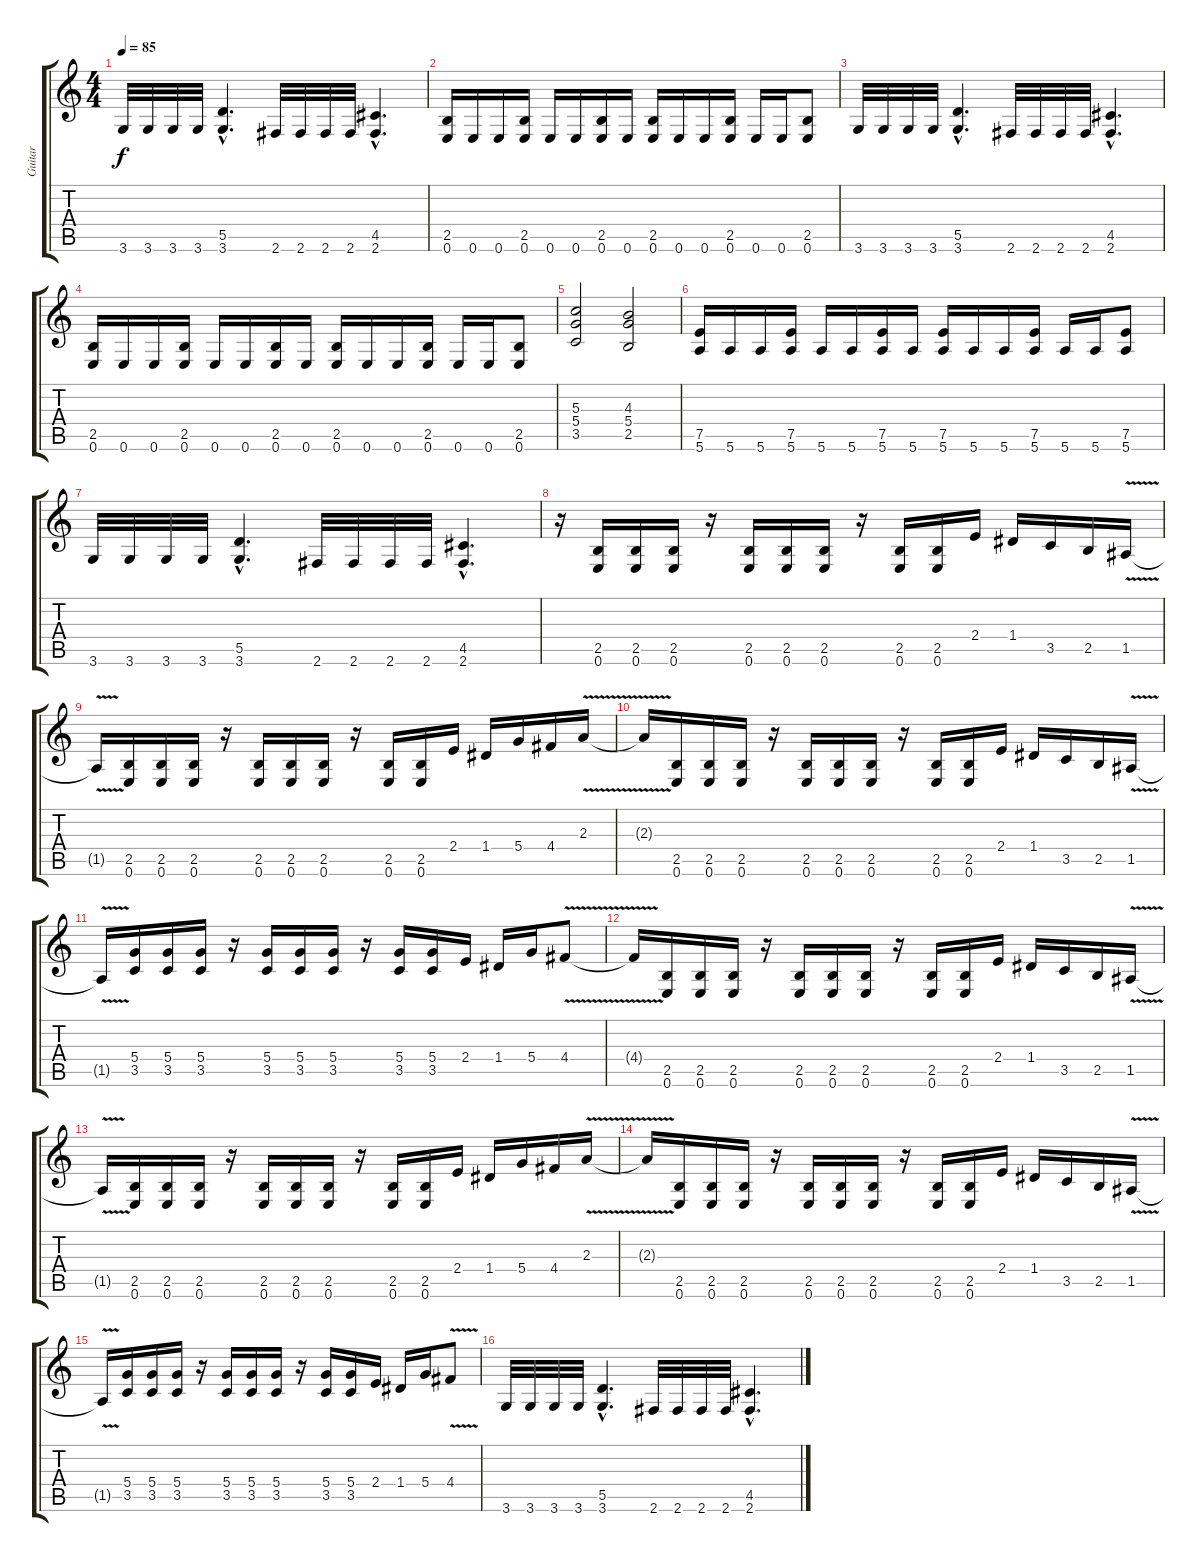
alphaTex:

\track ("Guitar" "Guitar") {instrument distortionguitar}
\staff {score tabs}
\tuning (E4 B3 G3 D3 A2 E2) {hide}
\ts (4 4)
\tempo 85
\clef g2
\ks c
3.6.32{dy f} 3.6.32 3.6.32 3.6.32 (5.5{hac} 3.6{hac}).4{d} 2.6.32 2.6.32 2.6.32 2.6.32 (4.5{hac} 2.6{hac}).4{d} |
(2.5 0.6).16 0.6.16 0.6.16 (2.5 0.6).16 0.6.16 0.6.16 (2.5 0.6).16 0.6.16 (2.5 0.6).16 0.6.16 0.6.16 (2.5 0.6).16 0.6.16 0.6.16 (2.5 0.6).8 |
3.6.32 3.6.32 3.6.32 3.6.32 (5.5{hac} 3.6{hac}).4{d} 2.6.32 2.6.32 2.6.32 2.6.32 (4.5{hac} 2.6{hac}).4{d} |
(2.5 0.6).16 0.6.16 0.6.16 (2.5 0.6).16 0.6.16 0.6.16 (2.5 0.6).16 0.6.16 (2.5 0.6).16 0.6.16 0.6.16 (2.5 0.6).16 0.6.16 0.6.16 (2.5 0.6).8 |
(5.3 5.4 3.5).2 (4.3 5.4 2.5).2 |
(7.5 5.6).16 5.6.16 5.6.16 (7.5 5.6).16 5.6.16 5.6.16 (7.5 5.6).16 5.6.16 (7.5 5.6).16 5.6.16 5.6.16 (7.5 5.6).16 5.6.16 5.6.16 (7.5 5.6).8 |
3.6.32 3.6.32 3.6.32 3.6.32 (5.5{hac} 3.6{hac}).4{d} 2.6.32 2.6.32 2.6.32 2.6.32 (4.5{hac} 2.6{hac}).4{d} |
r.16 (2.5 0.6).16 (2.5 0.6).16 (2.5 0.6).16 r.16 (2.5 0.6).16 (2.5 0.6).16 (2.5 0.6).16 r.16 (2.5 0.6).16 (2.5 0.6).16 2.4.16 1.4.16 3.5.16 2.5.16 1.5{v}.16 |
1.5{t}.16 (2.5 0.6).16 (2.5 0.6).16 (2.5 0.6).16 r.16 (2.5 0.6).16 (2.5 0.6).16 (2.5 0.6).16 r.16 (2.5 0.6).16 (2.5 0.6).16 2.4.16 1.4.16 5.4.16 4.4.16 2.3{v}.16 |
2.3{t}.16 (2.5 0.6).16 (2.5 0.6).16 (2.5 0.6).16 r.16 (2.5 0.6).16 (2.5 0.6).16 (2.5 0.6).16 r.16 (2.5 0.6).16 (2.5 0.6).16 2.4.16 1.4.16 3.5.16 2.5.16 1.5{v}.16 |
1.5{t}.16 (5.4 3.5).16 (5.4 3.5).16 (5.4 3.5).16 r.16 (5.4 3.5).16 (5.4 3.5).16 (5.4 3.5).16 r.16 (5.4 3.5).16 (5.4 3.5).16 2.4.16 1.4.16 5.4.16 4.4{v}.8 |
4.4{t}.16 (2.5 0.6).16 (2.5 0.6).16 (2.5 0.6).16 r.16 (2.5 0.6).16 (2.5 0.6).16 (2.5 0.6).16 r.16 (2.5 0.6).16 (2.5 0.6).16 2.4.16 1.4.16 3.5.16 2.5.16 1.5{v}.16 |
1.5{t}.16 (2.5 0.6).16 (2.5 0.6).16 (2.5 0.6).16 r.16 (2.5 0.6).16 (2.5 0.6).16 (2.5 0.6).16 r.16 (2.5 0.6).16 (2.5 0.6).16 2.4.16 1.4.16 5.4.16 4.4.16 2.3{v}.16 |
2.3{t}.16 (2.5 0.6).16 (2.5 0.6).16 (2.5 0.6).16 r.16 (2.5 0.6).16 (2.5 0.6).16 (2.5 0.6).16 r.16 (2.5 0.6).16 (2.5 0.6).16 2.4.16 1.4.16 3.5.16 2.5.16 1.5{v}.16 |
1.5{t}.16 (5.4 3.5).16 (5.4 3.5).16 (5.4 3.5).16 r.16 (5.4 3.5).16 (5.4 3.5).16 (5.4 3.5).16 r.16 (5.4 3.5).16 (5.4 3.5).16 2.4.16 1.4.16 5.4.16 4.4{v}.8 |
3.6.32 3.6.32 3.6.32 3.6.32 (5.5{hac} 3.6{hac}).4{d} 2.6.32 2.6.32 2.6.32 2.6.32 (4.5{hac} 2.6{hac}).4{d}
